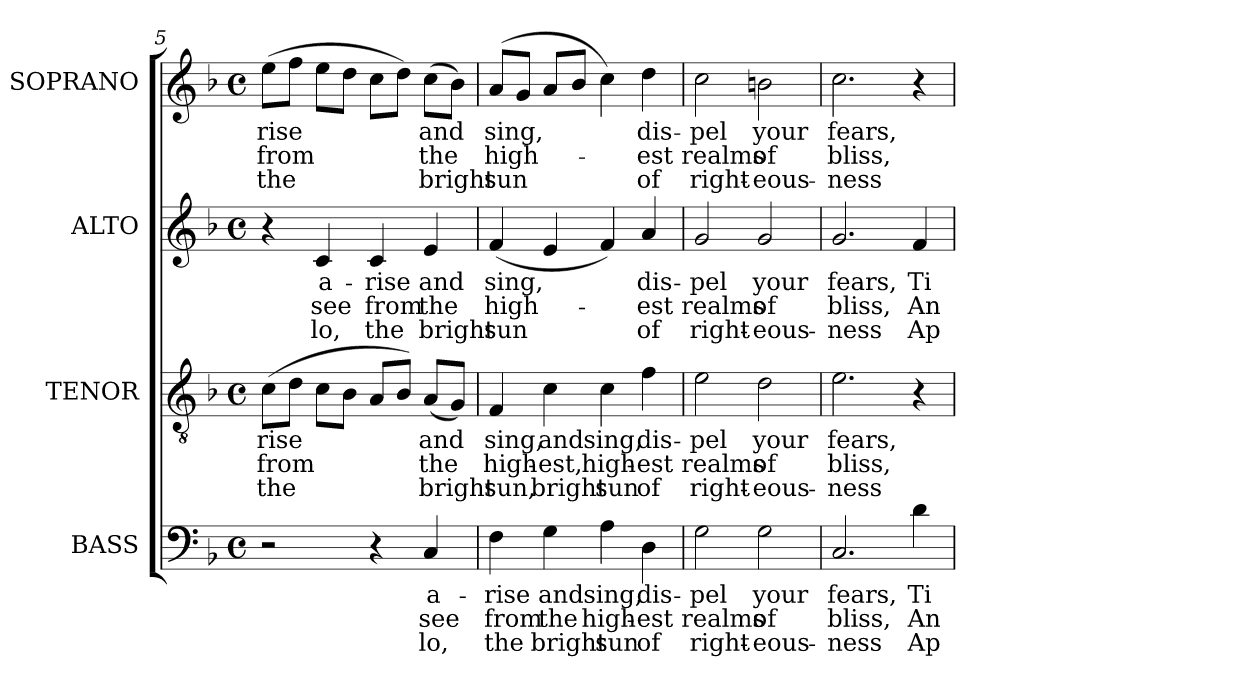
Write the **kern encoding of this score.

**kern	**text	**text	**text	**kern	**text	**text	**text	**kern	**text	**text	**text	**kern	**text	**text	**text
*part4	*part4	*part4	*part4	*part3	*part3	*part3	*part3	*part2	*part2	*part2	*part2	*part1	*part1	*part1	*part1
*staff4	*staff4	*staff4	*staff4	*staff3	*staff3	*staff3	*staff3	*staff2	*staff2	*staff2	*staff2	*staff1	*staff1	*staff1	*staff1
*I"BASS	*	*	*	*I"TENOR	*	*	*	*I"ALTO	*	*	*	*I"SOPRANO	*	*	*
*I'B.	*	*	*	*I'T.	*	*	*	*I'A.	*	*	*	*I'S.	*	*	*
*clefF4	*	*	*	*clefGv2	*	*	*	*clefG2	*	*	*	*clefG2	*	*	*
*	*	*	*	*ITrd7c12	*	*	*	*	*	*	*	*	*	*	*
*k[b-]	*	*	*	*k[b-]	*	*	*	*k[b-]	*	*	*	*k[b-]	*	*	*
*F:	*	*	*	*F:	*	*	*	*F:	*	*	*	*F:	*	*	*
*M4/4	*	*	*	*M4/4	*	*	*	*M4/4	*	*	*	*M4/4	*	*	*
*met(c)	*	*	*	*met(c)	*	*	*	*met(c)	*	*	*	*met(c)	*	*	*
=5	=5	=5	=5	=5	=5	=5	=5	=5	=5	=5	=5	=5	=5	=5	=5
!	!	!	!	!	!LO:LY:b:color=#000000	!LO:LY:b:color=#000000	!LO:LY:b:color=#000000	!	!	!	!	!	!	!	!
!	!	!	!	!	!	!	!	!	!	!	!	!	!LO:LY:b:color=#000000	!LO:LY:b:color=#000000	!LO:LY:b:color=#000000
2r	.	.	.	(8Ci\L	-rise	from	the	4r	.	.	.	(8eei\L	-rise	from	the
.	.	.	.	8Di\J	.	.	.	.	.	.	.	8ffi\J	.	.	.
!	!	!	!	!	!	!	!	!	!LO:LY:b:color=#000000	!LO:LY:b:color=#000000	!LO:LY:b:color=#000000	!	!	!	!
.	.	.	.	8Ci\L	.	.	.	4ci/	a-	see	lo,	8eei\L	.	.	.
.	.	.	.	8BB-i\J	.	.	.	.	.	.	.	8ddi\J	.	.	.
!	!	!	!	!	!	!	!	!	!LO:LY:b:color=#000000	!LO:LY:b:color=#000000	!LO:LY:b:color=#000000	!	!	!	!
4r	.	.	.	8AAi/L	.	.	.	4ci/	-rise	from	the	8cci\L	.	.	.
.	.	.	.	8BB-i/J)	.	.	.	.	.	.	.	8ddi\J)	.	.	.
!	!LO:LY:b:color=#000000	!LO:LY:b:color=#000000	!LO:LY:b:color=#000000	!	!	!	!	!	!	!	!	!	!	!	!
!	!	!	!	!	!LO:LY:b:color=#000000	!LO:LY:b:color=#000000	!LO:LY:b:color=#000000	!	!	!	!	!	!	!	!
!	!	!	!	!	!	!	!	!	!LO:LY:b:color=#000000	!LO:LY:b:color=#000000	!LO:LY:b:color=#000000	!	!	!	!
!	!	!	!	!	!	!	!	!	!	!	!	!	!LO:LY:b:color=#000000	!LO:LY:b:color=#000000	!LO:LY:b:color=#000000
4Ci/	a-	see	lo,	(8AAi/L	and	the	bright	4ei/	and	the	bright	(8cci\L	and	the	bright
.	.	.	.	8GGi/J)	.	.	.	.	.	.	.	8b-i\J)	.	.	.
=6	=6	=6	=6	=6	=6	=6	=6	=6	=6	=6	=6	=6	=6	=6	=6
!	!LO:LY:b:color=#000000	!LO:LY:b:color=#000000	!LO:LY:b:color=#000000	!	!	!	!	!	!	!	!	!	!	!	!
!	!	!	!	!	!LO:LY:b:color=#000000	!LO:LY:b:color=#000000	!LO:LY:b:color=#000000	!	!	!	!	!	!	!	!
!	!	!	!	!	!	!	!	!	!LO:LY:b:color=#000000	!LO:LY:b:color=#000000	!LO:LY:b:color=#000000	!	!	!	!
!	!	!	!	!	!	!	!	!	!	!	!	!	!LO:LY:b:color=#000000	!LO:LY:b:color=#000000	!LO:LY:b:color=#000000
4Fi\	-rise	from	the	4FFi/	sing,	high-	sun,	(4fi/	sing,	high-	sun	(8ai/L	sing,	high-	sun
.	.	.	.	.	.	.	.	.	.	.	.	8gi/J	.	.	.
!	!LO:LY:b:color=#000000	!LO:LY:b:color=#000000	!LO:LY:b:color=#000000	!	!	!	!	!	!	!	!	!	!	!	!
!	!	!	!	!	!LO:LY:b:color=#000000	!LO:LY:b:color=#000000	!LO:LY:b:color=#000000	!	!	!	!	!	!	!	!
4Gi\	and	the	bright	4Ci\	and	-est,	bright	4ei/	.	.	.	8ai/L	.	.	.
.	.	.	.	.	.	.	.	.	.	.	.	8b-i/J	.	.	.
!	!LO:LY:b:color=#000000	!LO:LY:b:color=#000000	!LO:LY:b:color=#000000	!	!	!	!	!	!	!	!	!	!	!	!
!	!	!	!	!	!LO:LY:b:color=#000000	!LO:LY:b:color=#000000	!LO:LY:b:color=#000000	!	!	!	!	!	!	!	!
4Ai\	sing,	high-	sun	4Ci\	sing,	high-	sun	4fi/)	.	.	.	4cci\)	.	.	.
!	!LO:LY:b:color=#000000	!LO:LY:b:color=#000000	!LO:LY:b:color=#000000	!	!	!	!	!	!	!	!	!	!	!	!
!	!	!	!	!	!LO:LY:b:color=#000000	!LO:LY:b:color=#000000	!LO:LY:b:color=#000000	!	!	!	!	!	!	!	!
!	!	!	!	!	!	!	!	!	!LO:LY:b:color=#000000	!LO:LY:b:color=#000000	!LO:LY:b:color=#000000	!	!	!	!
!	!	!	!	!	!	!	!	!	!	!	!	!	!LO:LY:b:color=#000000	!LO:LY:b:color=#000000	!LO:LY:b:color=#000000
4Di\	dis-	-est	of	4Fi\	dis-	-est	of	4ai/	dis-	-est	of	4ddi\	dis-	-est	of
!!LO:LB:g=z
=7	=7	=7	=7	=7	=7	=7	=7	=7	=7	=7	=7	=7	=7	=7	=7
!	!LO:LY:b:color=#000000	!LO:LY:b:color=#000000	!LO:LY:b:color=#000000	!	!	!	!	!	!	!	!	!	!	!	!
!	!	!	!	!	!LO:LY:b:color=#000000	!LO:LY:b:color=#000000	!LO:LY:b:color=#000000	!	!	!	!	!	!	!	!
!	!	!	!	!	!	!	!	!	!LO:LY:b:color=#000000	!LO:LY:b:color=#000000	!LO:LY:b:color=#000000	!	!	!	!
!	!	!	!	!	!	!	!	!	!	!	!	!	!LO:LY:b:color=#000000	!LO:LY:b:color=#000000	!LO:LY:b:color=#000000
2Gi\	-pel	realms	right-	2Ei\	-pel	realms	right-	2gi/	-pel	realms	right-	2cci\	-pel	realms	right-
!	!LO:LY:b:color=#000000	!LO:LY:b:color=#000000	!LO:LY:b:color=#000000	!	!	!	!	!	!	!	!	!	!	!	!
!	!	!	!	!	!LO:LY:b:color=#000000	!LO:LY:b:color=#000000	!LO:LY:b:color=#000000	!	!	!	!	!	!	!	!
!	!	!	!	!	!	!	!	!	!LO:LY:b:color=#000000	!LO:LY:b:color=#000000	!LO:LY:b:color=#000000	!	!	!	!
!	!	!	!	!	!	!	!	!	!	!	!	!	!LO:LY:b:color=#000000	!LO:LY:b:color=#000000	!LO:LY:b:color=#000000
2Gi\	your	of	-eous-	2Di\	your	of	-eous-	2gi/	your	of	-eous-	2bni\	your	of	-eous-
=8	=8	=8	=8	=8	=8	=8	=8	=8	=8	=8	=8	=8	=8	=8	=8
!	!LO:LY:b:color=#000000	!LO:LY:b:color=#000000	!LO:LY:b:color=#000000	!	!	!	!	!	!	!	!	!	!	!	!
!	!	!	!	!	!LO:LY:b:color=#000000	!LO:LY:b:color=#000000	!LO:LY:b:color=#000000	!	!	!	!	!	!	!	!
!	!	!	!	!	!	!	!	!	!LO:LY:b:color=#000000	!LO:LY:b:color=#000000	!LO:LY:b:color=#000000	!	!	!	!
!	!	!	!	!	!	!	!	!	!	!	!	!	!LO:LY:b:color=#000000	!LO:LY:b:color=#000000	!LO:LY:b:color=#000000
2.Ci/	fears,	bliss,	-ness	2.Ei\	fears,	bliss,	-ness	2.gi/	fears,	bliss,	-ness	2.cci\	fears,	bliss,	-ness
!	!LO:LY:b:color=#000000	!LO:LY:b:color=#000000	!LO:LY:b:color=#000000	!	!	!	!	!	!	!	!	!	!	!	!
!	!	!	!	!	!	!	!	!	!LO:LY:b:color=#000000	!LO:LY:b:color=#000000	!LO:LY:b:color=#000000	!	!	!	!
4di\	Ti-	An-	Ap-	4r	.	.	.	4fi/	Ti-	An-	Ap-	4r	.	.	.
=	=	=	=	=	=	=	=	=	=	=	=	=	=	=	=
*-	*-	*-	*-	*-	*-	*-	*-	*-	*-	*-	*-	*-	*-	*-	*-
